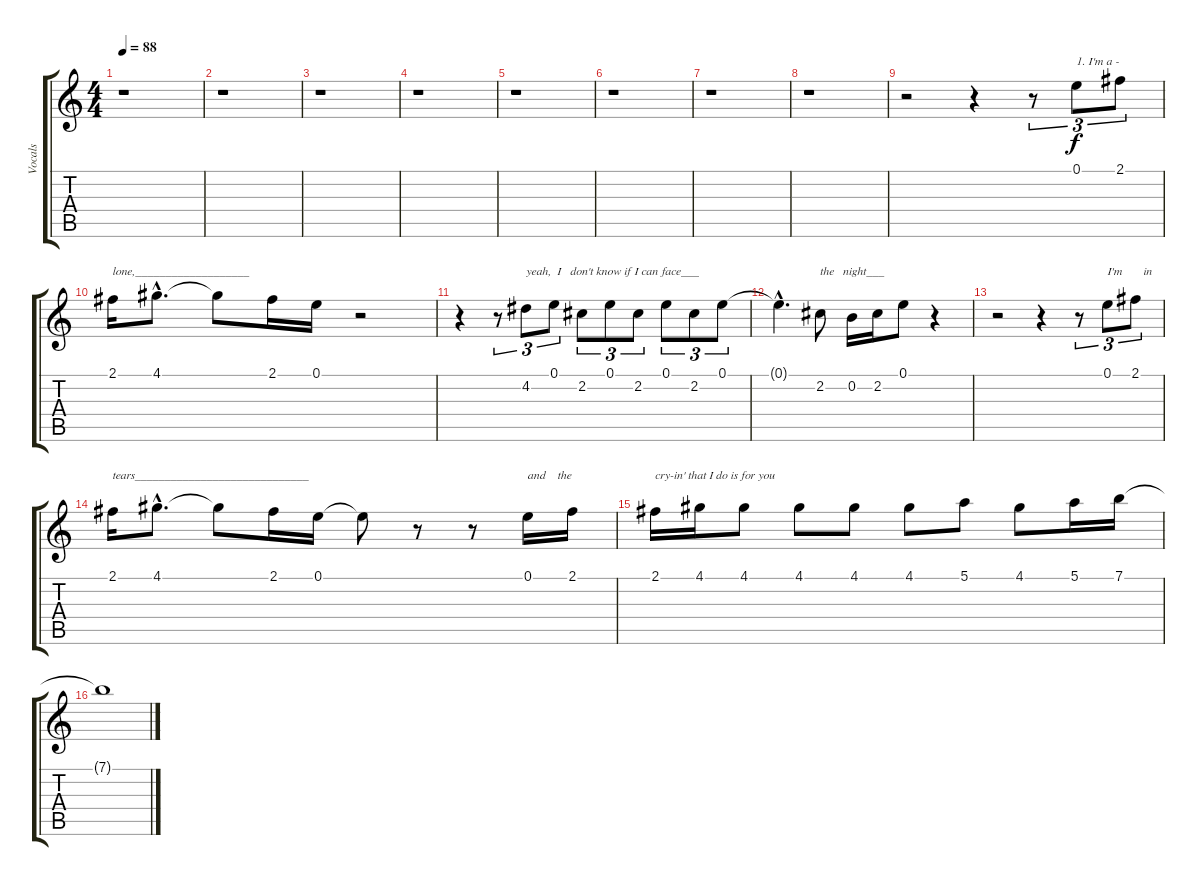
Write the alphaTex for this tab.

\track ("Vocals" "Vocals") {instrument acousticguitarnylon}
\staff {score tabs}
\tuning (E4 B3 G3 D3 A2 E2) {hide}
\ts (4 4)
\tempo 88
\clef g2
\ks c
r.1{dy f instrument acousticguitarnylon} |
r.1 |
r.1 |
r.1 |
r.1 |
r.1 |
r.1 |
r.1 |
r.2 r.4 r.8{tu (3 2)} 0.1.8{tu (3 2) txt "1. I'm a -"} 2.1.8{tu (3 2)} |
2.1.16{txt "lone,___________________"} 4.1{hac}.8{d} 4.1{t}.8 2.1.16 0.1.16 r.2 |
r.4 r.8{tu (3 2)} 4.2.8{tu (3 2) txt "yeah,  I   don't know if I can face___"} 0.1.8{tu (3 2)} 2.2.8{tu (3 2)} 0.1.8{tu (3 2)} 2.2.8{tu (3 2)} 0.1.8{tu (3 2)} 2.2.8{tu (3 2)} 0.1.8{tu (3 2)} |
0.1{hac t}.4{d} 2.2.8{txt "the   night___"} 0.2.16 2.2.16 0.1.8 r.4 |
r.2 r.4 r.8{tu (3 2)} 0.1.8{tu (3 2) txt "I'm       in"} 2.1.8{tu (3 2)} |
2.1.16{txt "tears_____________________________"} 4.1{hac}.8{d} 4.1{t}.8 2.1.16 0.1.16 0.1{t}.8 r.8 r.8 0.1.16{txt "and    the"} 2.1.16 |
2.1.16{txt "cry-in' that I do is for you"} 4.1.16 4.1.8 4.1.8 4.1.8 4.1.8 5.1.8 4.1.8 5.1.16 7.1.16 |
7.1{t}.1
